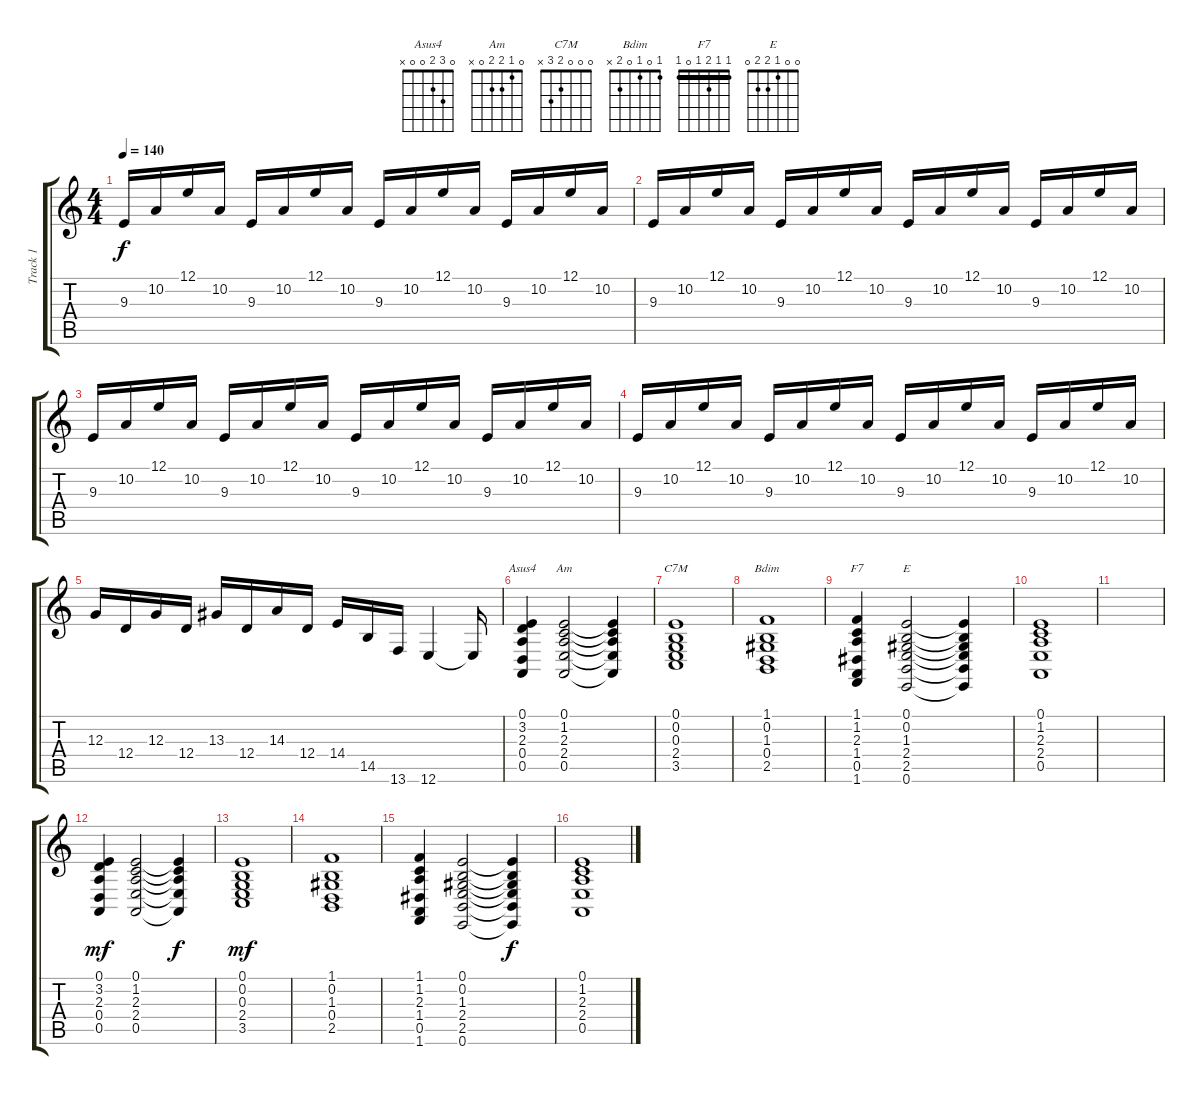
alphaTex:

\track ("Track 1" "Track 1") {instrument acousticgrandpiano}
\staff {score tabs}
\tuning (E4 B3 G3 D3 A2 E2) {hide}
\chord ("Asus4" 0 3 2 0 0 x)
\chord ("Am" 0 1 2 2 0 x)
\chord ("C7M" 0 0 0 2 3 x)
\chord ("Bdim" 1 0 1 0 2 x)
\chord ("F7" 1 1 2 1 0 1) {barre 1}
\chord ("E" 0 0 1 2 2 0)
\ts (4 4)
\tempo 140
\clef g2
\ks c
9.3.16{dy f} 10.2.16 12.1.16 10.2.16 9.3.16 10.2.16 12.1.16 10.2.16 9.3.16 10.2.16 12.1.16 10.2.16 9.3.16 10.2.16 12.1.16 10.2.16 |
9.3.16 10.2.16 12.1.16 10.2.16 9.3.16 10.2.16 12.1.16 10.2.16 9.3.16 10.2.16 12.1.16 10.2.16 9.3.16 10.2.16 12.1.16 10.2.16 |
9.3.16 10.2.16 12.1.16 10.2.16 9.3.16 10.2.16 12.1.16 10.2.16 9.3.16 10.2.16 12.1.16 10.2.16 9.3.16 10.2.16 12.1.16 10.2.16 |
9.3.16 10.2.16 12.1.16 10.2.16 9.3.16 10.2.16 12.1.16 10.2.16 9.3.16 10.2.16 12.1.16 10.2.16 9.3.16 10.2.16 12.1.16 10.2.16 |
12.3.16 12.4.16 12.3.16 12.4.16 13.3.16 12.4.16 14.3.16 12.4.16 14.4.16 14.5.16 13.6.16 12.6.4 12.6{t}.16 |
(0.1 3.2 2.3 0.4 0.5).4{ch "Asus4"} (0.1 1.2 2.3 2.4 0.5).2{ch "Am"} (0.1{t} 1.2{t} 2.3{t} 2.4{t} 0.5{t}).4 |
(0.1 0.2 0.3 2.4 3.5).1{ch "C7M"} |
(1.1 0.2 1.3 0.4 2.5).1{ch "Bdim"} |
(1.1 1.2 2.3 1.4 0.5 1.6).4{ch "F7"} (0.1 0.2 1.3 2.4 2.5 0.6).2{ch "E"} (0.1{t} 0.2{t} 1.3{t} 2.4{t} 2.5{t} 0.6{t}).4 |
(0.1 1.2 2.3 2.4 0.5).1 |
|
(0.1 3.2 2.3 0.4 0.5).4{dy mf} (0.1 1.2 2.3 2.4 0.5).2 (0.1{t} 1.2{t} 2.3{t} 2.4{t} 0.5{t}).4{dy f} |
(0.1 0.2 0.3 2.4 3.5).1{dy mf} |
(1.1 0.2 1.3 0.4 2.5).1 |
(1.1 1.2 2.3 1.4 0.5 1.6).4 (0.1 0.2 1.3 2.4 2.5 0.6).2 (0.1{t} 0.2{t} 1.3{t} 2.4{t} 2.5{t} 0.6{t}).4{dy f} |
(0.1 1.2 2.3 2.4 0.5).1
